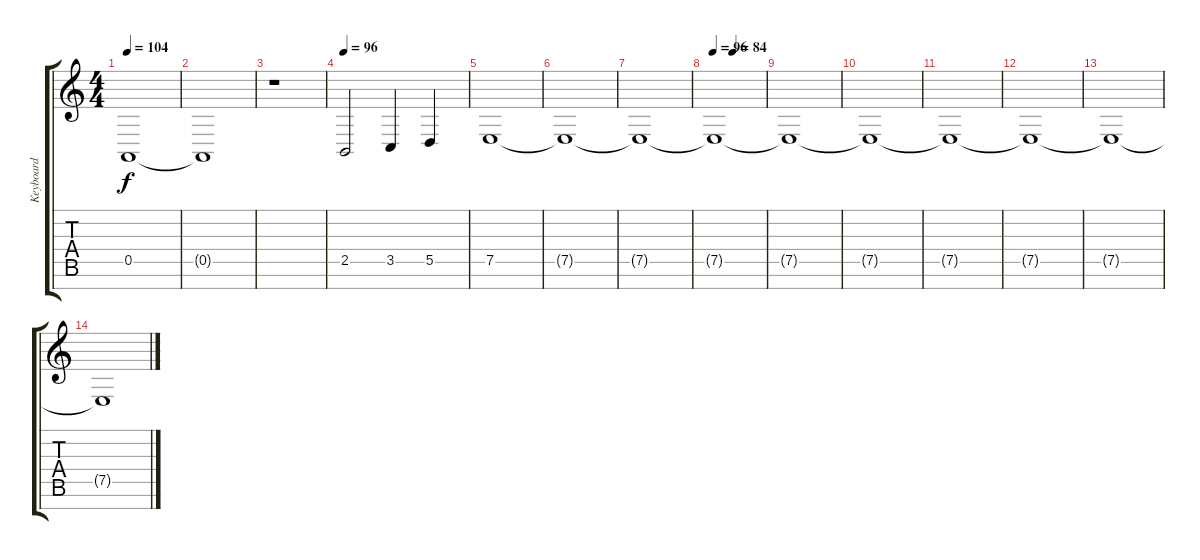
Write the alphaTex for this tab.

\track ("Keyboard" "Keyboard") {instrument pad2warm}
\staff {score tabs}
\tuning (E4 B3 G3 D3 A2 E2 B1) {hide}
\ts (4 4)
\tempo 104
\clef g2
\ks c
0.5.1{dy f volume 0} |
0.5{t}.1 |
r.1 |
\tempo 96
2.5.2{volume 8} 3.5.4 5.5.4 |
7.5.1 |
7.5{t}.1 |
7.5{t}.1 |
\tempo 96
\tempo (84 0.375)
7.5{t}.1 |
7.5{t}.1 |
7.5{t}.1 |
7.5{t}.1 |
7.5{t}.1 |
7.5{t}.1 |
7.5{t}.1
